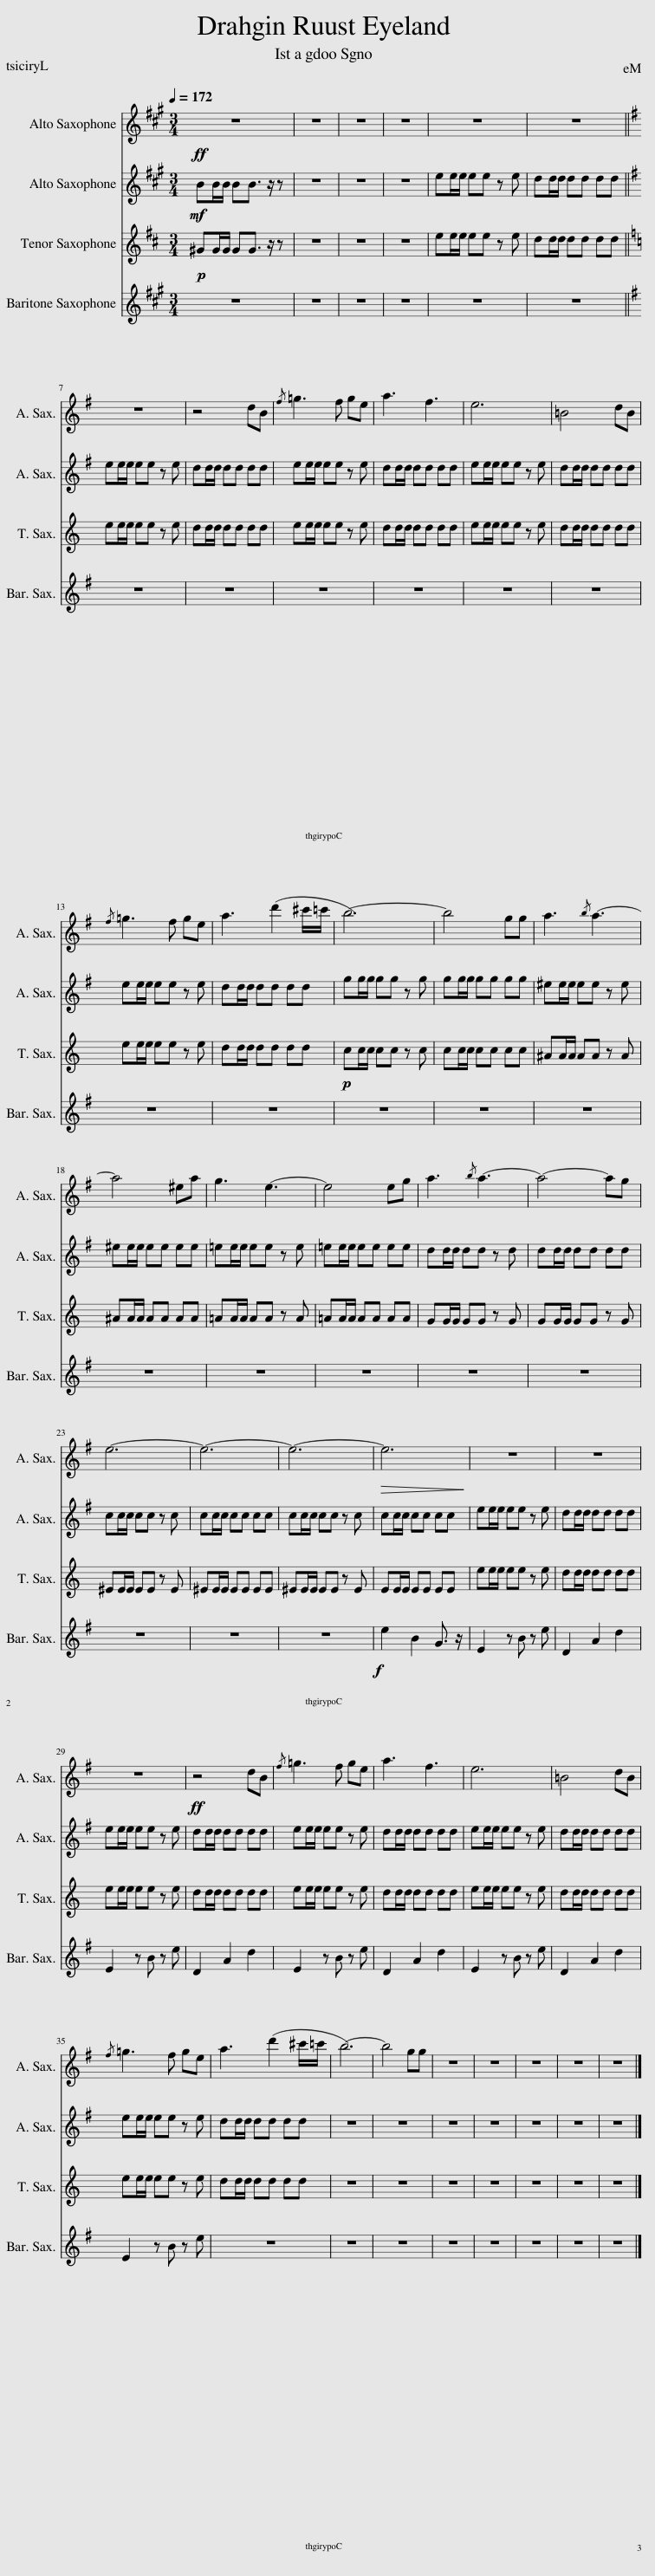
X:1
%%score 1 2 3 4
L:1/8
Q:1/4=172
M:3/4
I:linebreak $
K:none
V:1 treble transpose=-9
V:2 treble transpose=-9
V:3 treble transpose=-14
V:4 treble transpose=-21
V:1
[K:A]!ff! z6 | z6 | z6 | z6 | z6 | %5
 z6 ||$[K:G] z6 | z4 dB |{/f} =g3 f ge | a3 f3 | %10
 e6 | =B4 dB |${/f} =g3 f ge | a3 (d'2 ^c'/=c'/ | b6-) | %15
 b4 gg | a3{/b} a3- |$ a4 ^ea | g3 e3- | e4 eg | %20
 a3{/b} a3- | a4- ag |$ e6- | e6- | e6- | %25
!>(! e6!>)! | z6 | z6 |$ z6 |!ff! z4 dB | %30
{/f} =g3 f ge | a3 f3 | e6 | =B4 dB |${/f} =g3 f ge | %35
 a3 (d'2 ^c'/=c'/ | b6-) | b4 gg | z6 | z6 | %40
 z6 | z6 | z6 |] %43
V:2
[K:A]!mf! BB/B/ BB3/2 z/ z | z6 | z6 | z6 | ee/e/ ee z e | %5
 dd/d/ dd dd ||$[K:G] ee/e/ ee z e | dd/d/ dd dd | ee/e/ ee z e | dd/d/ dd dd | %10
 ee/e/ ee z e | dd/d/ dd dd |$ ee/e/ ee z e | dd/d/ dd dd | gg/g/ gg z g | %15
 gg/g/ gg gg | ^ee/e/ ee z e |$ ^ee/e/ ee ee | =ee/e/ ee z e | =ee/e/ ee ee | %20
 dd/d/ dd z d | dd/d/ dd dd |$ cc/c/ cc z c | cc/c/ cc cc | cc/c/ cc z c | %25
 cc/c/ cc cc | ee/e/ ee z e | dd/d/ dd dd |$ ee/e/ ee z e | dd/d/ dd dd | %30
 ee/e/ ee z e | dd/d/ dd dd | ee/e/ ee z e | dd/d/ dd dd |$ ee/e/ ee z e | %35
 dd/d/ dd dd | z6 | z6 | z6 | z6 | %40
 z6 | z6 | z6 |] %43
V:3
[K:D]!p! ^GG/G/ GG3/2 z/ z | z6 | z6 | z6 | ee/e/ ee z e | %5
 dd/d/ dd dd ||$[K:C] ee/e/ ee z e | dd/d/ dd dd | ee/e/ ee z e | dd/d/ dd dd | %10
 ee/e/ ee z e | dd/d/ dd dd |$ ee/e/ ee z e | dd/d/ dd dd |!p! cc/c/ cc z c | %15
 cc/c/ cc cc | ^AA/A/ AA z A |$ ^AA/A/ AA AA | =AA/A/ AA z A | =AA/A/ AA AA | %20
 GG/G/ GG z G | GG/G/ GG z G |$ ^EE/E/ EE z E | ^EE/E/ EE EE | ^EE/E/ EE z E | %25
 EE/E/ EE EE | ee/e/ ee z e | dd/d/ dd dd |$ ee/e/ ee z e | dd/d/ dd dd | %30
 ee/e/ ee z e | dd/d/ dd dd | ee/e/ ee z e | dd/d/ dd dd |$ ee/e/ ee z e | %35
 dd/d/ dd dd | z6 | z6 | z6 | z6 | %40
 z6 | z6 | z6 |] %43
V:4
[K:A] z6 | z6 | z6 | z6 | z6 | %5
 z6 ||$[K:G] z6 | z6 | z6 | z6 | %10
 z6 | z6 |$ z6 | z6 | z6 | %15
 z6 | z6 |$ z6 | z6 | z6 | %20
 z6 | z6 |$ z6 | z6 | z6 | %25
!f! e2 B2 G3/2 z/ | E2 z B z e | D2 A2 d2 |$ E2 z B z e | D2 A2 d2 | %30
 E2 z B z e | D2 A2 d2 | E2 z B z e | D2 A2 d2 |$ E2 z B z e | %35
 z6 | z6 | z6 | z6 | z6 | %40
 z6 | z6 | z6 |] %43
